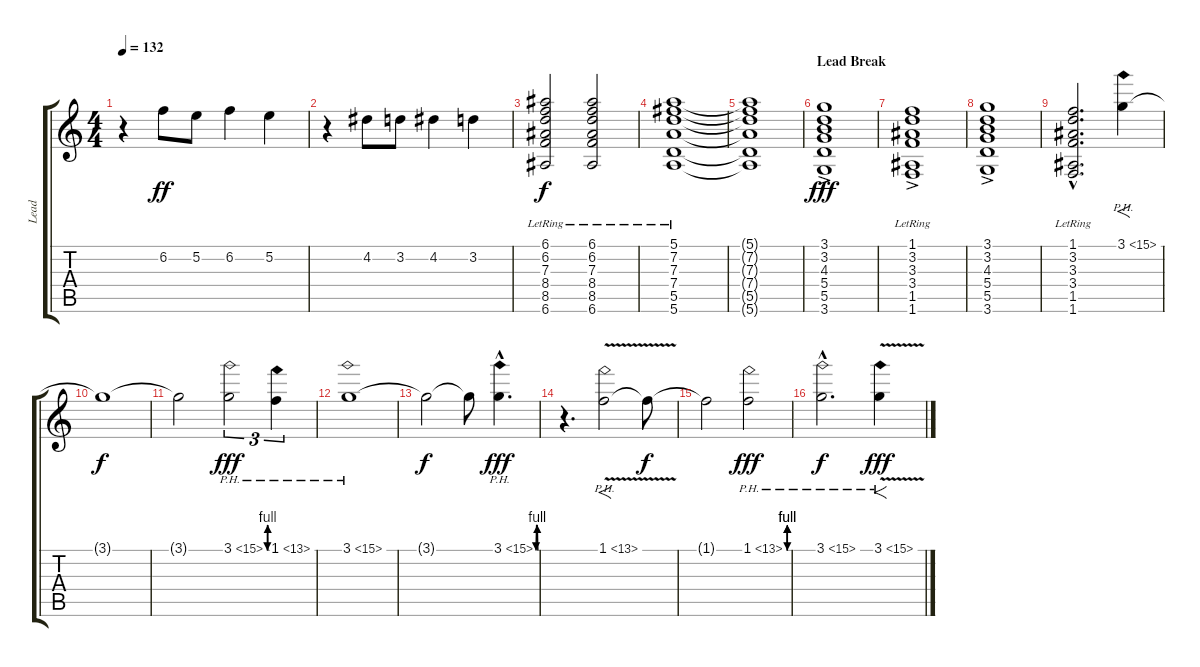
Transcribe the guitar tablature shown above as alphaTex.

\track ("Lead" "Lead") {instrument overdrivenguitar}
\staff {score tabs}
\tuning (E4 B3 G3 D3 A2 E2) {hide}
\ts (4 4)
\tempo 132
\clef g2
\ks c
r.4{dy ff} 6.2.8 5.2.8 6.2.4 5.2.4 |
r.4 4.2.8 3.2.8 4.2.4 3.2.4 |
(6.1{lr} 6.2{lr} 7.3{lr} 8.4{lr} 8.5{lr} 6.6{lr}).2{dy f volume 12} (6.1{lr} 6.2{lr} 7.3{lr} 8.4{lr} 8.5{lr} 6.6{lr}).2 |
(5.1{lr} 7.2{lr} 7.3{lr} 7.4{lr} 5.5{lr} 5.6{lr}).1 |
(5.1{t} 7.2{t} 7.3{t} 7.4{t} 5.5{t} 5.6{t}).1 |
\section ("" "Lead Break")
(3.1{ac} 3.2{ac} 4.3{ac} 5.4{ac} 5.5{ac} 3.6{ac}).1{dy fff} |
(1.1{ac lr} 3.2{ac lr} 3.3{ac lr} 3.4{ac lr} 1.5{ac lr} 1.6{ac lr}).1 |
(3.1{ac} 3.2{ac} 4.3{ac} 5.4{ac} 5.5{ac} 3.6{ac}).1 |
(1.1{hac lr} 3.2{hac lr} 3.3{hac lr} 3.4{hac lr} 1.5{hac lr} 1.6{hac lr}).2{d} 3.1{ph 12}.4{f volume 16} |
3.1{t}.1{dy f} |
3.1{t}.2 3.1{be (custom 0 0 15 4 30 4 45 0 60 0) ph 12}.2{tu (3 2) dy fff} 1.1{ph 12}.4{tu (3 2)} |
3.1{ph 12}.1 |
3.1{t}.2{dy f} 3.1{t}.8 3.1{be (custom 0 0 15 4 30 4 45 0 60 0) ph 12 hac}.4{d dy fff} |
r.4{d} 1.1{ph 12 v}.2{f} 1.1{t}.8{dy f} |
1.1{t}.2 1.1{be (custom 0 0 10 4 20 4 30 0 40 0 50 4 60 4) ph 12}.2{dy fff} |
3.1{ph 12 hac}.2{d dy f} 3.1{ph 12 v}.4{f dy fff}
